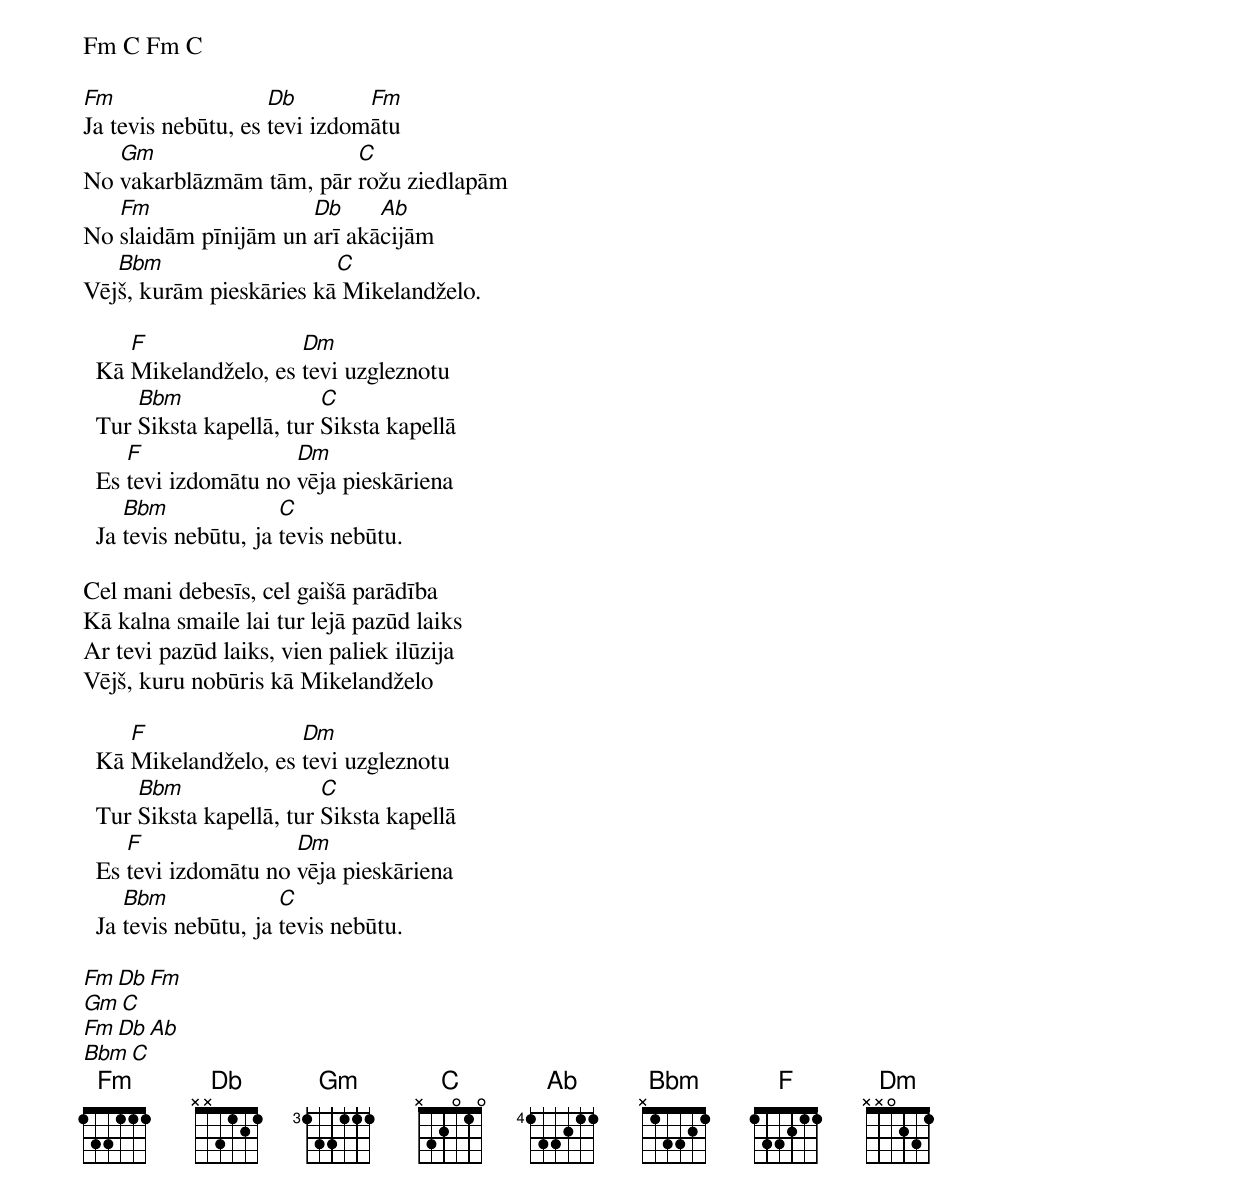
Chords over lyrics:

Fm C Fm C

Fm                  Db        Fm
Ja tevis nebūtu, es tevi izdomātu
   Gm                    C
No vakarblāzmām tām, pār rožu ziedlapām
   Fm                 Db     Ab
No slaidām pīnijām un arī akācijām
   Bbm                   C
Vējš, kurām pieskāries kā Mikelandželo.

     F                Dm
  Kā Mikelandželo, es tevi uzgleznotu
      Bbm                 C
  Tur Siksta kapellā, tur Siksta kapellā
     F                Dm
  Es tevi izdomātu no vēja pieskāriena
     Bbm              C
  Ja tevis nebūtu, ja tevis nebūtu.

Cel mani debesīs, cel gaišā parādība
Kā kalna smaile lai tur lejā pazūd laiks
Ar tevi pazūd laiks, vien paliek ilūzija
Vējš, kuru nobūris kā Mikelandželo

     F                Dm
  Kā Mikelandželo, es tevi uzgleznotu
      Bbm                 C
  Tur Siksta kapellā, tur Siksta kapellā
     F                Dm
  Es tevi izdomātu no vēja pieskāriena
     Bbm              C
  Ja tevis nebūtu, ja tevis nebūtu.

Fm Db Fm
Gm C
Fm Db Ab
Bbm C
